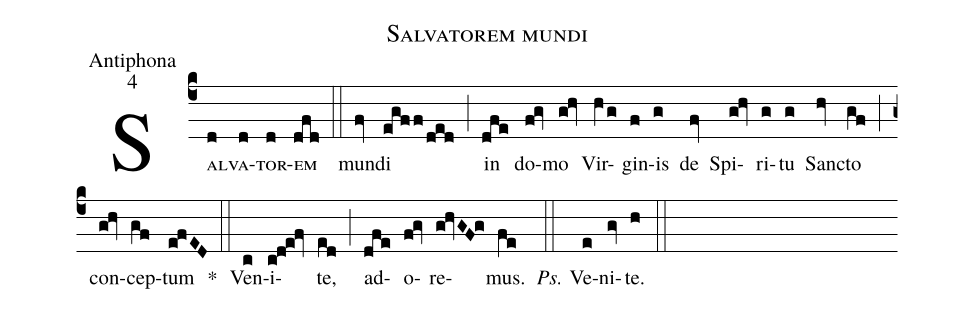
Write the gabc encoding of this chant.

name:Salvatorem mundi;
office-part:Antiphona;
mode:4;
%%
(c4)S<sc>al(d)va(d)tor(d)em</sc>(dfd) (::) mun(fv)di(egf/f/ded) (;) in(dfe) do(f!gv)mo(g!hv) Vir(hVg)gin(f)is(g) de(fv) Spi(g!hv)ri(g)tu(g) San(hv)cto(gf) (;) con(g!hv)cep(gf)tum(e!fED) *(::) Ven(c)i(c!d!e!fv)te,(ed) (;) ad(dfe)o-(f!gv)re(g!hvGF!g)mus.(fe) (::) <i>Ps.</i> Ve(e)ni(gv)te.(h) (::)
